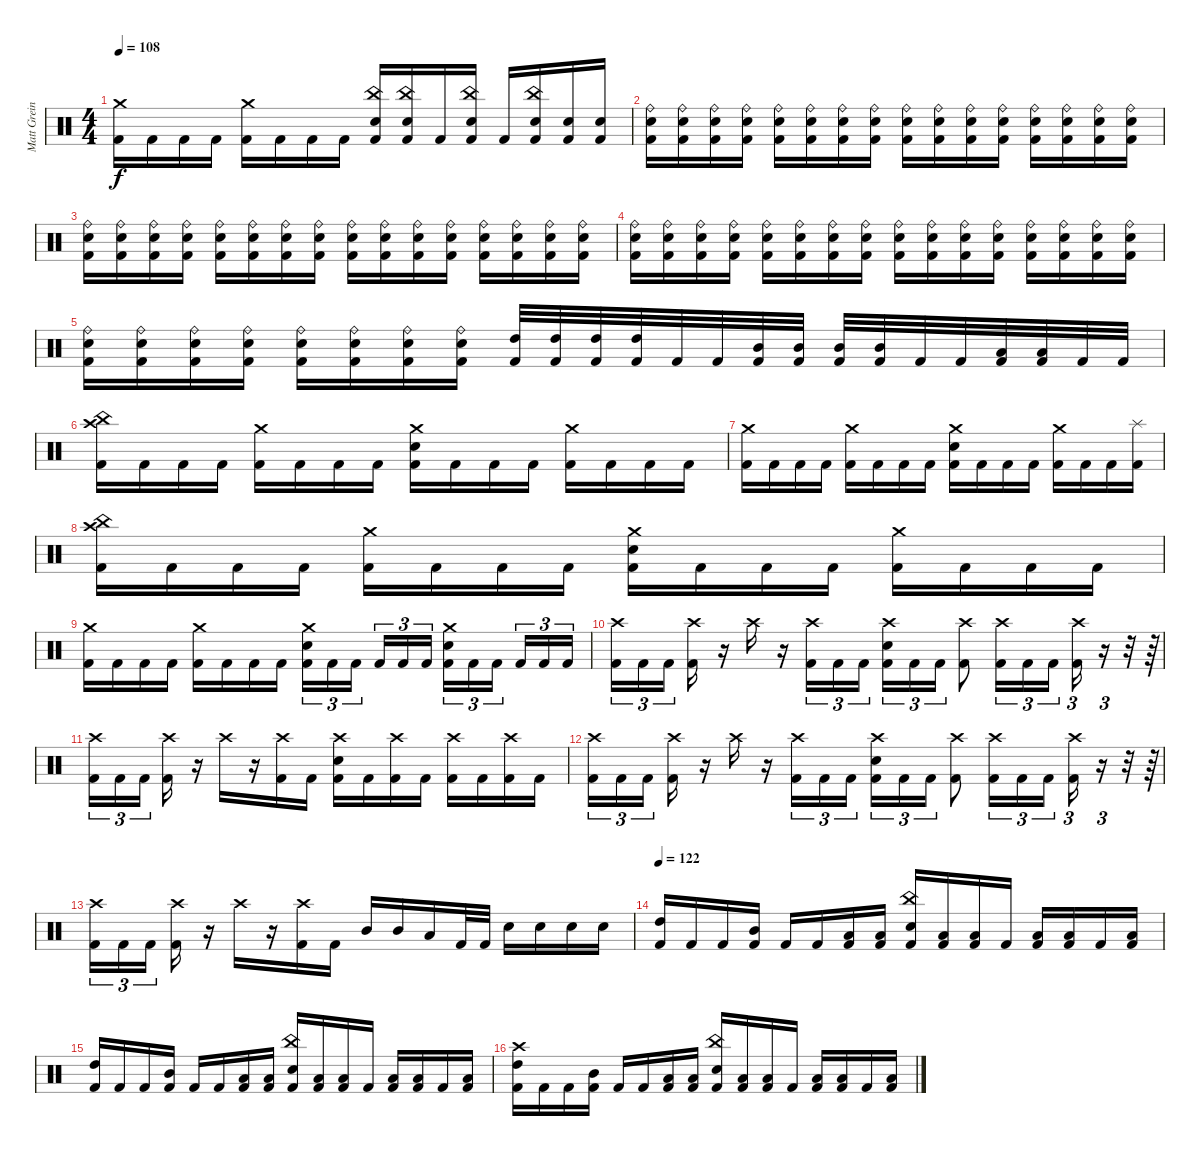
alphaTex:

\track ("Matt Greiner" "Matt Grein") {instrument percussion}
\staff {score}
\articulation defaults
\ts (4 4)
\tempo 108
\clef neutral
\ks c
("Crash medium (hit)" "Kick (hit) 2").16{dy f} "Kick (hit) 2".16 "Kick (hit) 2".16 "Kick (hit) 2".16 ("Crash medium (hit)" "Kick (hit) 2").16 "Kick (hit) 2".16 "Kick (hit) 2".16 "Kick (hit) 2".16 ("China (hit)" "Electric Snare (hit)" "Kick (hit) 2").16 ("China (hit)" "Electric Snare (hit)" "Kick (hit) 2").16 "Kick (hit) 2".16 ("China (hit)" "Electric Snare (hit)" "Kick (hit) 2").16 "Kick (hit) 2".16 ("China (hit)" "Electric Snare (hit)" "Kick (hit) 2").16 ("Electric Snare (hit)" "Kick (hit) 2").16 ("Electric Snare (hit)" "Kick (hit) 2").16 |
("Ride (bell)" "Electric Snare (hit)" "Kick (hit) 2").16 ("Ride (bell)" "Electric Snare (hit)" "Kick (hit) 2").16 ("Ride (bell)" "Electric Snare (hit)" "Kick (hit) 2").16 ("Ride (bell)" "Electric Snare (hit)" "Kick (hit) 2").16 ("Ride (bell)" "Electric Snare (hit)" "Kick (hit) 2").16 ("Ride (bell)" "Electric Snare (hit)" "Kick (hit) 2").16 ("Ride (bell)" "Electric Snare (hit)" "Kick (hit) 2").16 ("Ride (bell)" "Electric Snare (hit)" "Kick (hit) 2").16 ("Ride (bell)" "Electric Snare (hit)" "Kick (hit) 2").16 ("Ride (bell)" "Electric Snare (hit)" "Kick (hit) 2").16 ("Ride (bell)" "Electric Snare (hit)" "Kick (hit) 2").16 ("Ride (bell)" "Electric Snare (hit)" "Kick (hit) 2").16 ("Ride (bell)" "Electric Snare (hit)" "Kick (hit) 2").16 ("Ride (bell)" "Electric Snare (hit)" "Kick (hit) 2").16 ("Ride (bell)" "Electric Snare (hit)" "Kick (hit) 2").16 ("Ride (bell)" "Electric Snare (hit)" "Kick (hit) 2").16 |
("Ride (bell)" "Electric Snare (hit)" "Kick (hit) 2").16 ("Ride (bell)" "Electric Snare (hit)" "Kick (hit) 2").16 ("Ride (bell)" "Electric Snare (hit)" "Kick (hit) 2").16 ("Ride (bell)" "Electric Snare (hit)" "Kick (hit) 2").16 ("Ride (bell)" "Electric Snare (hit)" "Kick (hit) 2").16 ("Ride (bell)" "Electric Snare (hit)" "Kick (hit) 2").16 ("Ride (bell)" "Electric Snare (hit)" "Kick (hit) 2").16 ("Ride (bell)" "Electric Snare (hit)" "Kick (hit) 2").16 ("Ride (bell)" "Electric Snare (hit)" "Kick (hit) 2").16 ("Ride (bell)" "Electric Snare (hit)" "Kick (hit) 2").16 ("Ride (bell)" "Electric Snare (hit)" "Kick (hit) 2").16 ("Ride (bell)" "Electric Snare (hit)" "Kick (hit) 2").16 ("Ride (bell)" "Electric Snare (hit)" "Kick (hit) 2").16 ("Ride (bell)" "Electric Snare (hit)" "Kick (hit) 2").16 ("Ride (bell)" "Electric Snare (hit)" "Kick (hit) 2").16 ("Ride (bell)" "Electric Snare (hit)" "Kick (hit) 2").16 |
("Ride (bell)" "Electric Snare (hit)" "Kick (hit) 2").16 ("Ride (bell)" "Electric Snare (hit)" "Kick (hit) 2").16 ("Ride (bell)" "Electric Snare (hit)" "Kick (hit) 2").16 ("Ride (bell)" "Electric Snare (hit)" "Kick (hit) 2").16 ("Ride (bell)" "Electric Snare (hit)" "Kick (hit) 2").16 ("Ride (bell)" "Electric Snare (hit)" "Kick (hit) 2").16 ("Ride (bell)" "Electric Snare (hit)" "Kick (hit) 2").16 ("Ride (bell)" "Electric Snare (hit)" "Kick (hit) 2").16 ("Ride (bell)" "Electric Snare (hit)" "Kick (hit) 2").16 ("Ride (bell)" "Electric Snare (hit)" "Kick (hit) 2").16 ("Ride (bell)" "Electric Snare (hit)" "Kick (hit) 2").16 ("Ride (bell)" "Electric Snare (hit)" "Kick (hit) 2").16 ("Ride (bell)" "Electric Snare (hit)" "Kick (hit) 2").16 ("Ride (bell)" "Electric Snare (hit)" "Kick (hit) 2").16 ("Ride (bell)" "Electric Snare (hit)" "Kick (hit) 2").16 ("Ride (bell)" "Electric Snare (hit)" "Kick (hit) 2").16 |
("Ride (bell)" "Electric Snare (hit)" "Kick (hit) 2").16 ("Ride (bell)" "Electric Snare (hit)" "Kick (hit) 2").16 ("Ride (bell)" "Electric Snare (hit)" "Kick (hit) 2").16 ("Ride (bell)" "Electric Snare (hit)" "Kick (hit) 2").16 ("Ride (bell)" "Electric Snare (hit)" "Kick (hit) 2").16 ("Ride (bell)" "Electric Snare (hit)" "Kick (hit) 2").16 ("Ride (bell)" "Electric Snare (hit)" "Kick (hit) 2").16 ("Ride (bell)" "Electric Snare (hit)" "Kick (hit) 2").16 ("High Tom (hit)" "Kick (hit) 2").32 ("High Tom (hit)" "Kick (hit) 2").32 ("High Tom (hit)" "Kick (hit) 2").32 ("High Tom (hit)" "Kick (hit) 2").32 "Kick (hit) 2".32 "Kick (hit) 2".32 ("Mid Tom (hit)" "Kick (hit) 2").32 ("Mid Tom (hit)" "Kick (hit) 2").32 ("Mid Tom (hit)" "Kick (hit) 2").32 ("Mid Tom (hit)" "Kick (hit) 2").32 "Kick (hit) 2".32 "Kick (hit) 2".32 ("Low Tom (hit)" "Kick (hit) 2").32 ("Low Tom (hit)" "Kick (hit) 2").32 "Kick (hit) 2".32 "Kick (hit) 2".32 |
("Crash high (hit)" "China (hit)" "Kick (hit) 2").16 "Kick (hit) 2".16 "Kick (hit) 2".16 "Kick (hit) 2".16 ("Crash medium (hit)" "Kick (hit) 2").16 "Kick (hit) 2".16 "Kick (hit) 2".16 "Kick (hit) 2".16 ("Crash medium (hit)" "Electric Snare (hit)" "Kick (hit) 2").16 "Kick (hit) 2".16 "Kick (hit) 2".16 "Kick (hit) 2".16 ("Crash medium (hit)" "Kick (hit) 2").16 "Kick (hit) 2".16 "Kick (hit) 2".16 "Kick (hit) 2".16 |
("Crash medium (hit)" "Kick (hit) 2").16 "Kick (hit) 2".16 "Kick (hit) 2".16 "Kick (hit) 2".16 ("Crash medium (hit)" "Kick (hit) 2").16 "Kick (hit) 2".16 "Kick (hit) 2".16 "Kick (hit) 2".16 ("Crash medium (hit)" "Electric Snare (hit)" "Kick (hit) 2").16 "Kick (hit) 2".16 "Kick (hit) 2".16 "Kick (hit) 2".16 ("Crash medium (hit)" "Kick (hit) 2").16 "Kick (hit) 2".16 "Kick (hit) 2".16 ("Splash (hit)" "Kick (hit) 2").16 |
("Crash high (hit)" "China (hit)" "Kick (hit) 2").16 "Kick (hit) 2".16 "Kick (hit) 2".16 "Kick (hit) 2".16 ("Crash medium (hit)" "Kick (hit) 2").16 "Kick (hit) 2".16 "Kick (hit) 2".16 "Kick (hit) 2".16 ("Crash medium (hit)" "Electric Snare (hit)" "Kick (hit) 2").16 "Kick (hit) 2".16 "Kick (hit) 2".16 "Kick (hit) 2".16 ("Crash medium (hit)" "Kick (hit) 2").16 "Kick (hit) 2".16 "Kick (hit) 2".16 "Kick (hit) 2".16 |
("Crash medium (hit)" "Kick (hit) 2").16 "Kick (hit) 2".16 "Kick (hit) 2".16 "Kick (hit) 2".16 ("Crash medium (hit)" "Kick (hit) 2").16 "Kick (hit) 2".16 "Kick (hit) 2".16 "Kick (hit) 2".16 ("Crash medium (hit)" "Electric Snare (hit)" "Kick (hit) 2").16{tu (3 2)} "Kick (hit) 2".16{tu (3 2)} "Kick (hit) 2".16{tu (3 2) beam splitsecondary} "Kick (hit) 2".16{tu (3 2)} "Kick (hit) 2".16{tu (3 2)} "Kick (hit) 2".16{tu (3 2)} ("Crash medium (hit)" "Electric Snare (hit)" "Kick (hit) 2").16{tu (3 2)} "Kick (hit) 2".16{tu (3 2)} "Kick (hit) 2".16{tu (3 2) beam splitsecondary} "Kick (hit) 2".16{tu (3 2)} "Kick (hit) 2".16{tu (3 2)} "Kick (hit) 2".16{tu (3 2)} |
("Crash high (hit)" "Kick (hit) 2").16{tu (3 2)} "Kick (hit) 2".16{tu (3 2)} "Kick (hit) 2".16{tu (3 2) beam splitsecondary} ("Crash high (hit)" "Kick (hit) 2").16 r.16 "Crash high (hit)".16 r.16 ("Crash high (hit)" "Kick (hit) 2").16{tu (3 2)} "Kick (hit) 2".16{tu (3 2)} "Kick (hit) 2".16{tu (3 2)} ("Crash high (hit)" "Electric Snare (hit)" "Kick (hit) 2").16{tu (3 2)} "Kick (hit) 2".16{tu (3 2)} "Kick (hit) 2".16{tu (3 2)} ("Crash high (hit)" "Kick (hit) 2").8 ("Crash high (hit)" "Kick (hit) 2").16{tu (3 2)} "Kick (hit) 2".16{tu (3 2)} "Kick (hit) 2".16{tu (3 2) beam splitsecondary} ("Crash high (hit)" "Kick (hit) 2").16{tu (3 2)} r.16{tu (3 2)} r.32 r.64{tu (3 2)} |
("Crash high (hit)" "Kick (hit) 2").16{tu (3 2)} "Kick (hit) 2".16{tu (3 2)} "Kick (hit) 2".16{tu (3 2) beam splitsecondary} ("Crash high (hit)" "Kick (hit) 2").16 r.16 "Crash high (hit)".16 r.16 ("Crash high (hit)" "Kick (hit) 2").16 "Kick (hit) 2".16 ("Crash high (hit)" "Electric Snare (hit)" "Kick (hit) 2").16 "Kick (hit) 2".16 ("Crash high (hit)" "Kick (hit) 2").16 "Kick (hit) 2".16 ("Crash high (hit)" "Kick (hit) 2").16 "Kick (hit) 2".16 ("Crash high (hit)" "Kick (hit) 2").16 "Kick (hit) 2".16 |
("Crash high (hit)" "Kick (hit) 2").16{tu (3 2)} "Kick (hit) 2".16{tu (3 2)} "Kick (hit) 2".16{tu (3 2) beam splitsecondary} ("Crash high (hit)" "Kick (hit) 2").16 r.16 "Crash high (hit)".16 r.16 ("Crash high (hit)" "Kick (hit) 2").16{tu (3 2)} "Kick (hit) 2".16{tu (3 2)} "Kick (hit) 2".16{tu (3 2)} ("Crash high (hit)" "Electric Snare (hit)" "Kick (hit) 2").16{tu (3 2)} "Kick (hit) 2".16{tu (3 2)} "Kick (hit) 2".16{tu (3 2)} ("Crash high (hit)" "Kick (hit) 2").8 ("Crash high (hit)" "Kick (hit) 2").16{tu (3 2)} "Kick (hit) 2".16{tu (3 2)} "Kick (hit) 2".16{tu (3 2) beam splitsecondary} ("Crash high (hit)" "Kick (hit) 2").16{tu (3 2)} r.16{tu (3 2)} r.32 r.64{tu (3 2)} |
("Crash high (hit)" "Kick (hit) 2").16{tu (3 2)} "Kick (hit) 2".16{tu (3 2)} "Kick (hit) 2".16{tu (3 2) beam splitsecondary} ("Crash high (hit)" "Kick (hit) 2").16 r.16 "Crash high (hit)".16 r.16 ("Crash high (hit)" "Kick (hit) 2").16 "Kick (hit) 2".16 "Mid Tom (hit)".16 "Mid Tom (hit)".16 "Low Tom (hit)".16 "Kick (hit) 2".32 "Kick (hit) 2".32 "Electric Snare (hit)".16 "Electric Snare (hit)".16 "Electric Snare (hit)".16 "Electric Snare (hit)".16 |
\tempo 122
("High Tom (hit)" "Kick (hit) 2").16 "Kick (hit) 2".16 "Kick (hit) 2".16 ("Mid Tom (hit)" "Kick (hit) 2").16 "Kick (hit) 2".16 "Kick (hit) 2".16 ("Low Tom (hit)" "Kick (hit) 2").16 ("Low Tom (hit)" "Kick (hit) 2").16 ("China (hit)" "Electric Snare (hit)" "Kick (hit) 2").16 ("Low Tom (hit)" "Kick (hit) 2").16 ("Low Tom (hit)" "Kick (hit) 2").16 "Kick (hit) 2".16 ("Low Tom (hit)" "Kick (hit) 2").16 ("Low Tom (hit)" "Kick (hit) 2").16 "Kick (hit) 2".16 ("Low Tom (hit)" "Kick (hit) 2").16 |
("High Tom (hit)" "Kick (hit) 2").16 "Kick (hit) 2".16 "Kick (hit) 2".16 ("Mid Tom (hit)" "Kick (hit) 2").16 "Kick (hit) 2".16 "Kick (hit) 2".16 ("Low Tom (hit)" "Kick (hit) 2").16 ("Low Tom (hit)" "Kick (hit) 2").16 ("China (hit)" "Electric Snare (hit)" "Kick (hit) 2").16 ("Low Tom (hit)" "Kick (hit) 2").16 ("Low Tom (hit)" "Kick (hit) 2").16 "Kick (hit) 2".16 ("Low Tom (hit)" "Kick (hit) 2").16 ("Low Tom (hit)" "Kick (hit) 2").16 "Kick (hit) 2".16 ("Low Tom (hit)" "Kick (hit) 2").16 |
("High Tom (hit)" "Crash high (hit)" "Kick (hit) 2").16 "Kick (hit) 2".16 "Kick (hit) 2".16 ("Mid Tom (hit)" "Kick (hit) 2").16 "Kick (hit) 2".16 "Kick (hit) 2".16 ("Low Tom (hit)" "Kick (hit) 2").16 ("Low Tom (hit)" "Kick (hit) 2").16 ("Electric Snare (hit)" "China (hit)" "Kick (hit) 2").16 ("Low Tom (hit)" "Kick (hit) 2").16 ("Low Tom (hit)" "Kick (hit) 2").16 "Kick (hit) 2".16 ("Low Tom (hit)" "Kick (hit) 2").16 ("Low Tom (hit)" "Kick (hit) 2").16 "Kick (hit) 2".16 ("Low Tom (hit)" "Kick (hit) 2").16
